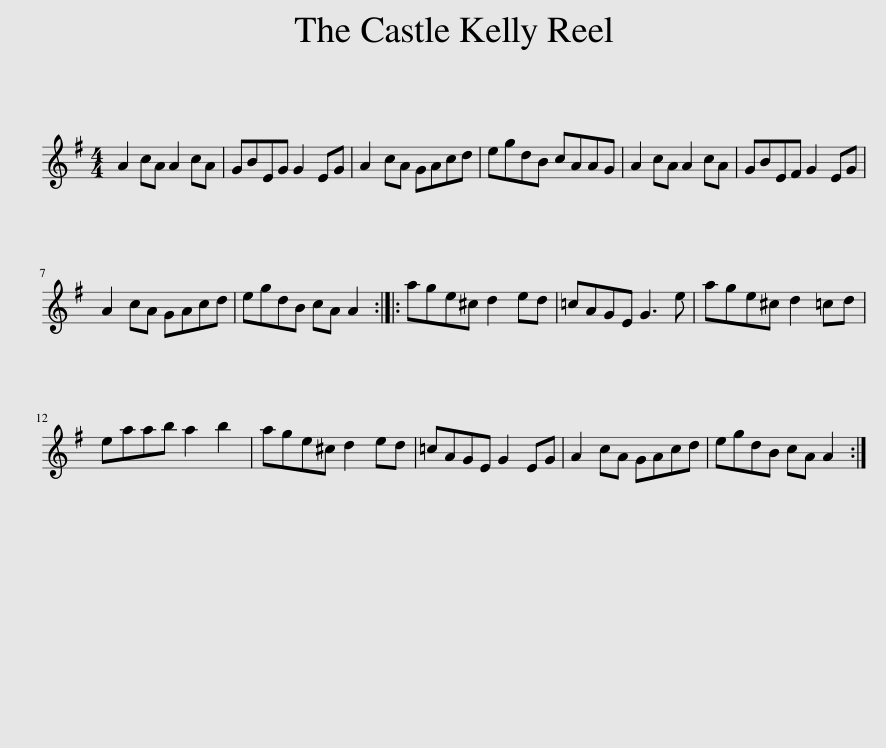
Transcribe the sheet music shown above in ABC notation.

X:1
L:1/8
M:4/4
I:linebreak $
K:G
V:1 treble
V:1
 A2 cA A2 cA | GBEG G2 EG | A2 cA GAcd | egdB cAAG | A2 cA A2 cA | %5
 GBEF G2 EG |$ A2 cA GAcd | egdB cA A2 :: age^c d2 ed | =cAGE G3 e | %10
 age^c d2 =cd |$ eaab a2 b2 | age^c d2 ed | =cAGE G2 EG | A2 cA GAcd | %15
 egdB cA A2 :| %16
